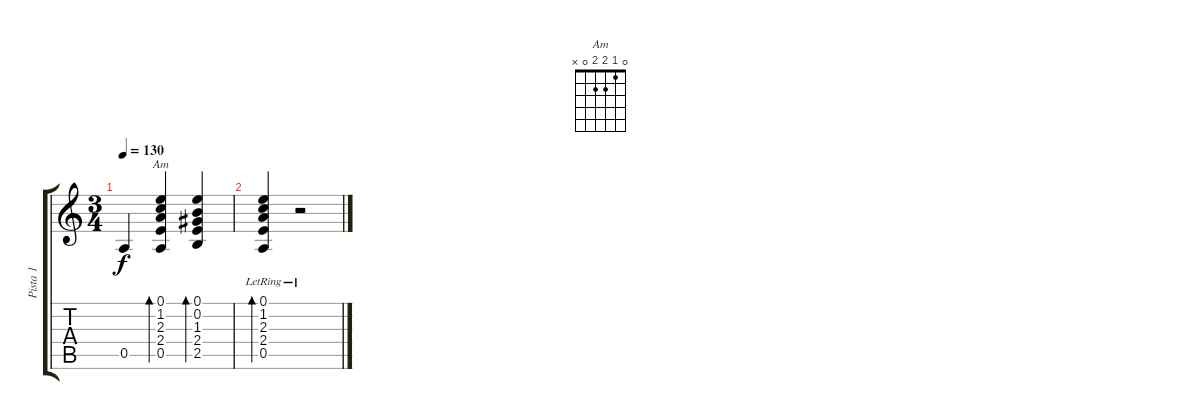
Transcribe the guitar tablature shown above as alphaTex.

\track ("Pista 1" "Pista 1") {instrument acousticguitarsteel}
\staff {score tabs}
\tuning (E4 B3 G3 D3 A2 E2) {hide}
\chord ("Am" 0 1 2 2 0 x)
\ts (3 4)
\tempo 130
\clef g2
\ks c
0.5.4{dy f} (0.1 1.2 2.3 2.4 0.5).4{bd 60 ch "Am"} (0.1 0.2 1.3 2.4 2.5).4{bd 60} |
(0.1{lr} 1.2{lr} 2.3{lr} 2.4{lr} 0.5{lr}).4{bd 120} r.2
